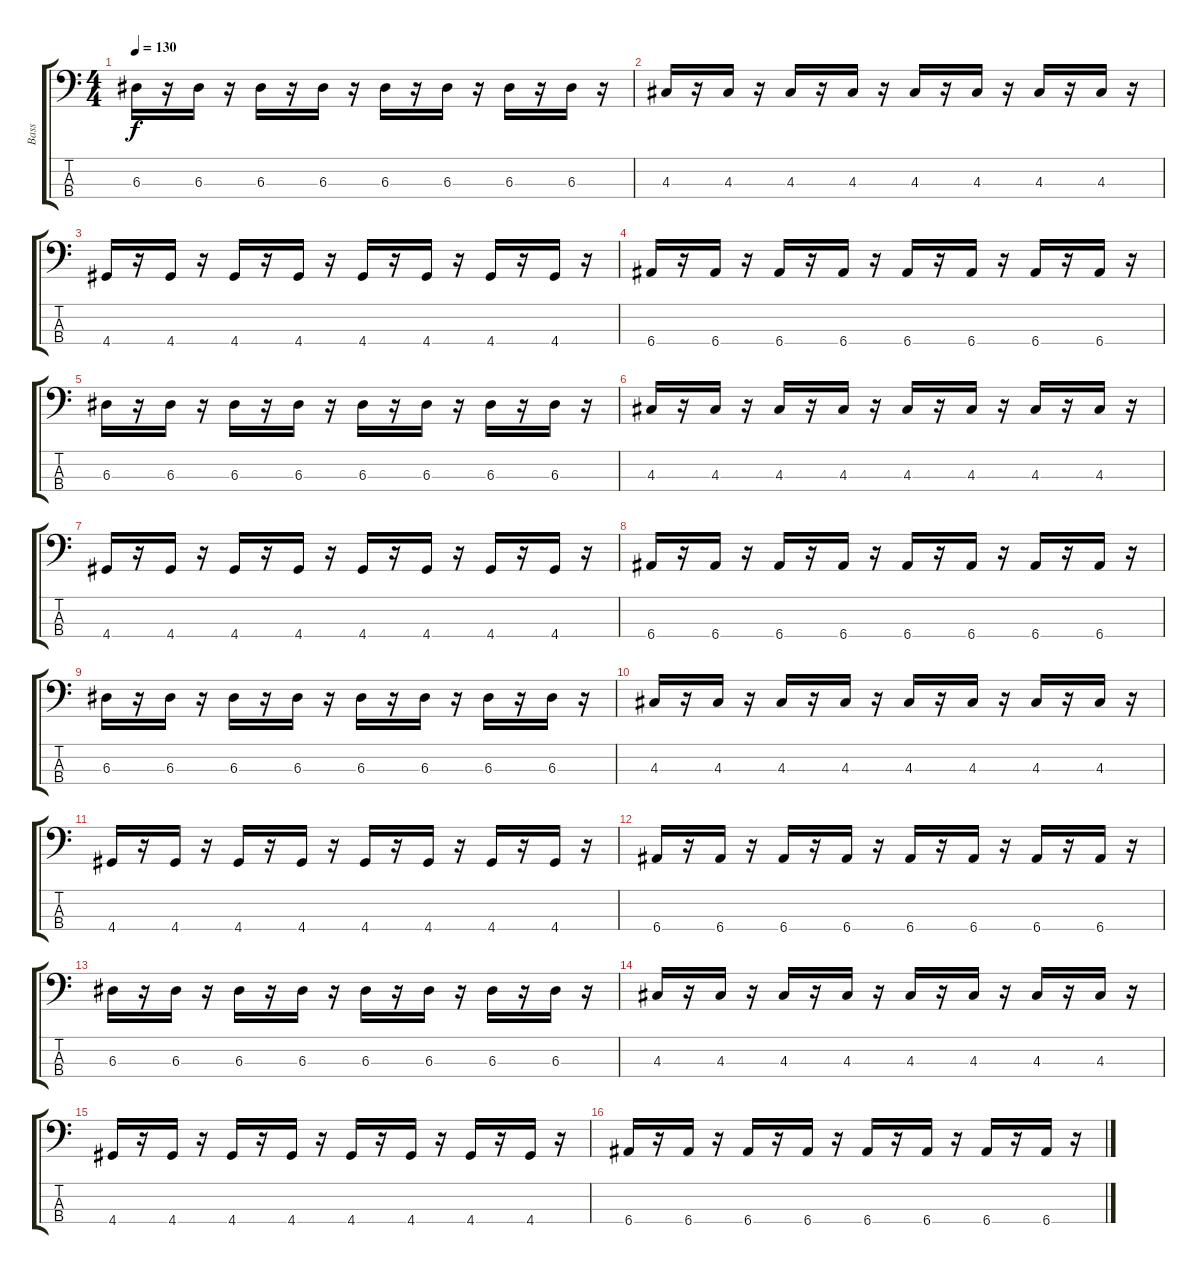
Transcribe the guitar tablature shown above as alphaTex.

\track ("Bass" "Bass") {instrument electricbassfinger}
\staff {score tabs}
\tuning (G2 D2 A1 E1) {hide}
\ts (4 4)
\tempo 130
\clef f4
\ks c
6.3.16{dy f} r.16 6.3.16 r.16 6.3.16 r.16 6.3.16 r.16 6.3.16 r.16 6.3.16 r.16 6.3.16 r.16 6.3.16 r.16 |
4.3.16 r.16 4.3.16 r.16 4.3.16 r.16 4.3.16 r.16 4.3.16 r.16 4.3.16 r.16 4.3.16 r.16 4.3.16 r.16 |
4.4.16 r.16 4.4.16 r.16 4.4.16 r.16 4.4.16 r.16 4.4.16 r.16 4.4.16 r.16 4.4.16 r.16 4.4.16 r.16 |
6.4.16 r.16 6.4.16 r.16 6.4.16 r.16 6.4.16 r.16 6.4.16 r.16 6.4.16 r.16 6.4.16 r.16 6.4.16 r.16 |
6.3.16 r.16 6.3.16 r.16 6.3.16 r.16 6.3.16 r.16 6.3.16 r.16 6.3.16 r.16 6.3.16 r.16 6.3.16 r.16 |
4.3.16 r.16 4.3.16 r.16 4.3.16 r.16 4.3.16 r.16 4.3.16 r.16 4.3.16 r.16 4.3.16 r.16 4.3.16 r.16 |
4.4.16 r.16 4.4.16 r.16 4.4.16 r.16 4.4.16 r.16 4.4.16 r.16 4.4.16 r.16 4.4.16 r.16 4.4.16 r.16 |
6.4.16 r.16 6.4.16 r.16 6.4.16 r.16 6.4.16 r.16 6.4.16 r.16 6.4.16 r.16 6.4.16 r.16 6.4.16 r.16 |
6.3.16 r.16 6.3.16 r.16 6.3.16 r.16 6.3.16 r.16 6.3.16 r.16 6.3.16 r.16 6.3.16 r.16 6.3.16 r.16 |
4.3.16 r.16 4.3.16 r.16 4.3.16 r.16 4.3.16 r.16 4.3.16 r.16 4.3.16 r.16 4.3.16 r.16 4.3.16 r.16 |
4.4.16 r.16 4.4.16 r.16 4.4.16 r.16 4.4.16 r.16 4.4.16 r.16 4.4.16 r.16 4.4.16 r.16 4.4.16 r.16 |
6.4.16 r.16 6.4.16 r.16 6.4.16 r.16 6.4.16 r.16 6.4.16 r.16 6.4.16 r.16 6.4.16 r.16 6.4.16 r.16 |
6.3.16 r.16 6.3.16 r.16 6.3.16 r.16 6.3.16 r.16 6.3.16 r.16 6.3.16 r.16 6.3.16 r.16 6.3.16 r.16 |
4.3.16 r.16 4.3.16 r.16 4.3.16 r.16 4.3.16 r.16 4.3.16 r.16 4.3.16 r.16 4.3.16 r.16 4.3.16 r.16 |
4.4.16 r.16 4.4.16 r.16 4.4.16 r.16 4.4.16 r.16 4.4.16 r.16 4.4.16 r.16 4.4.16 r.16 4.4.16 r.16 |
6.4.16 r.16 6.4.16 r.16 6.4.16 r.16 6.4.16 r.16 6.4.16 r.16 6.4.16 r.16 6.4.16 r.16 6.4.16 r.16
